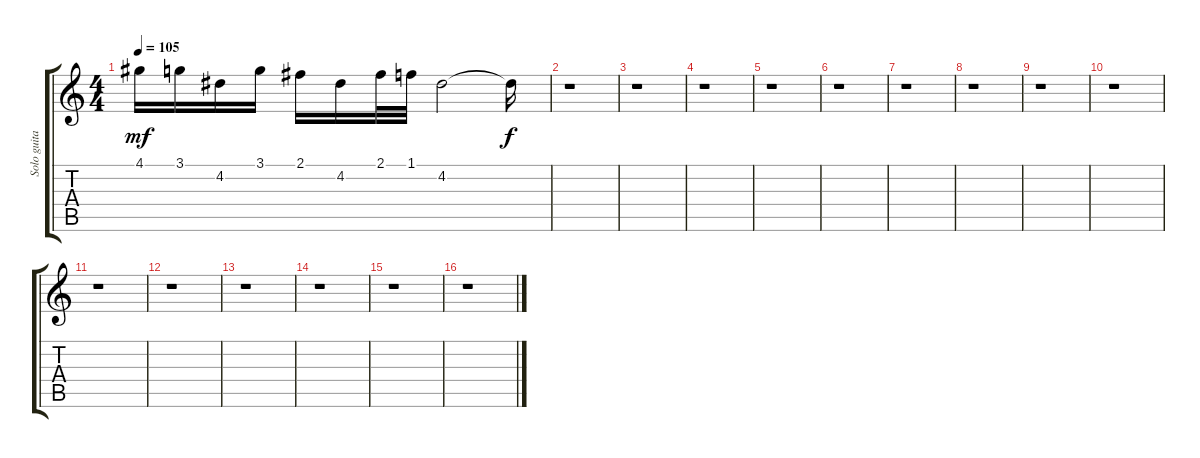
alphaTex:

\track ("Solo guitar" "Solo guita") {instrument distortionguitar}
\staff {score tabs}
\tuning (E4 B3 G3 D3 A2 E2) {hide}
\ts (4 4)
\tempo 105
\clef g2
\ks c
4.1.16{dy mf} 3.1.16 4.2.16 3.1.16 2.1.16 4.2.16 2.1.32 1.1.32 4.2.2 4.2{t}.16{dy f} |
r.1 |
r.1 |
r.1 |
r.1 |
r.1 |
r.1 |
r.1 |
r.1 |
r.1 |
r.1 |
r.1 |
r.1 |
r.1 |
r.1 |
r.1
